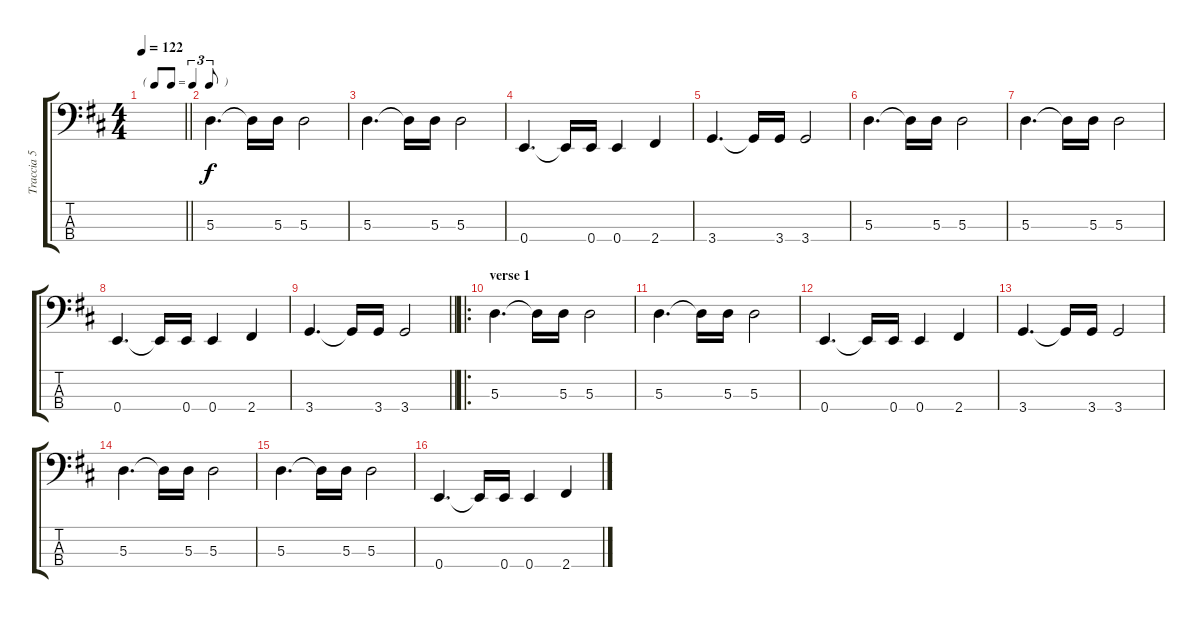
\track ("Traccia 5" "Traccia 5") {instrument electricbassfinger}
\staff {score tabs}
\tuning (G2 D2 A1 E1) {hide}
\ts (4 4)
\tf triplet8th
\tempo 122
\clef f4
\barLineRight lightlight
\ks d
|
5.3.4{d} 5.3{t}.16 5.3.16 5.3.2 |
5.3.4{d} 5.3{t}.16 5.3.16 5.3.2 |
0.4.4{d} 0.4{t}.16 0.4.16 0.4.4 2.4.4 |
3.4.4{d} 3.4{t}.16 3.4.16 3.4.2 |
5.3.4{d} 5.3{t}.16 5.3.16 5.3.2 |
5.3.4{d} 5.3{t}.16 5.3.16 5.3.2 |
0.4.4{d} 0.4{t}.16 0.4.16 0.4.4 2.4.4 |
\barLineRight lightlight
3.4.4{d} 3.4{t}.16 3.4.16 3.4.2 |
\ro
\section ("" "verse 1")
5.3.4{d} 5.3{t}.16 5.3.16 5.3.2 |
5.3.4{d} 5.3{t}.16 5.3.16 5.3.2 |
0.4.4{d} 0.4{t}.16 0.4.16 0.4.4 2.4.4 |
3.4.4{d} 3.4{t}.16 3.4.16 3.4.2 |
5.3.4{d} 5.3{t}.16 5.3.16 5.3.2 |
5.3.4{d} 5.3{t}.16 5.3.16 5.3.2 |
0.4.4{d} 0.4{t}.16 0.4.16 0.4.4 2.4.4
